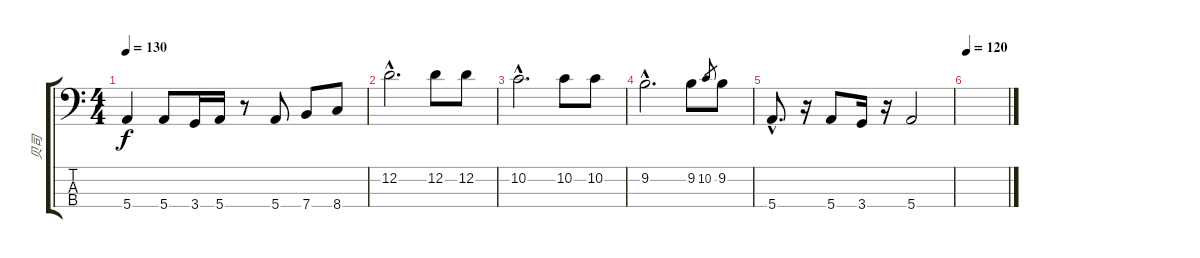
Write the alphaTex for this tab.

\track ("贝司" "贝司") {instrument electricbasspick}
\staff {score tabs}
\tuning (G2 D2 A1 E1) {hide}
\ts (4 4)
\tempo 130
\clef f4
\ks c
5.4.4{dy f} 5.4.8 3.4.16 5.4.16 r.8 5.4.8 7.4.8 8.4.8 |
12.2{hac}.2{d} 12.2.8 12.2.8 |
10.2{hac}.2{d} 10.2.8 10.2.8 |
9.2{hac}.2{d} 9.2.8 10.2.8{gr} 9.2.8 |
5.4{hac}.8{d} r.16 5.4.8 3.4.16 r.16 5.4.2 |
\tempo 120
